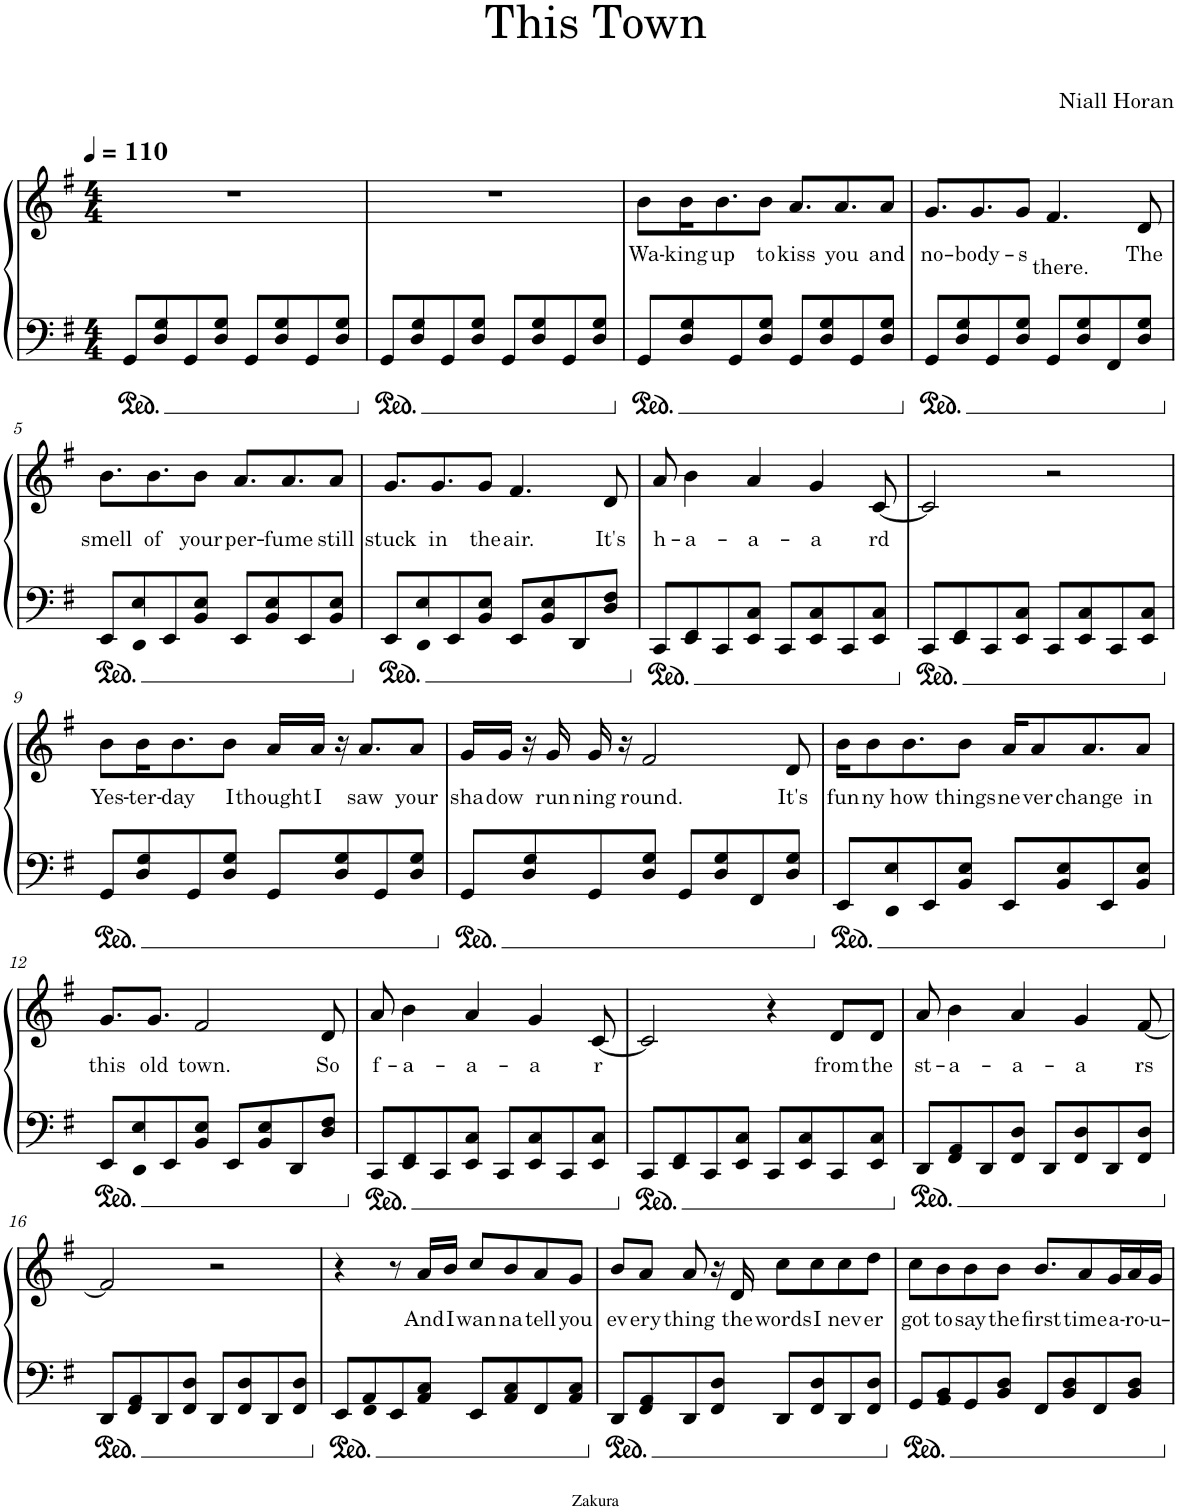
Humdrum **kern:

**kern	**kern	**text
*part1	*part1	*part1
*staff2	*staff1	*staff1
*I"Piano	*	*
*I'Pno.	*	*
*clefF4	*clefG2	*
*k[f#]	*k[f#]	*
*M4/4	*M4/4	*
*MM110	*MM110	*
=1	=1	=1
8GG/L	1r	.
8D/ 8G/	.	.
8GG/	.	.
8D/ 8G/J	.	.
8GG/L	.	.
8D/ 8G/	.	.
8GG/	.	.
8D/ 8G/J	.	.
=2	=2	=2
8GG/L	1r	.
8D/ 8G/	.	.
8GG/	.	.
8D/ 8G/J	.	.
8GG/L	.	.
8D/ 8G/	.	.
8GG/	.	.
8D/ 8G/J	.	.
=3	=3	=3
!	!	!LO:LY:b
8GG/L	8b\L	Wa-
!	!	!LO:LY:b
8D/ 8G/	16b\K	-king
!	!	!LO:LY:b
.	8.b\	up
8GG/	.	.
!	!	!LO:LY:b
8D/ 8G/J	8b\J	to
!	!	!LO:LY:b
8GG/L	8.a/L	kiss
8D/ 8G/	.	.
!	!	!LO:LY:b
.	8.a/	you
8GG/	.	.
!	!	!LO:LY:b
8D/ 8G/J	8a/J	and
=4	=4	=4
!	!	!LO:LY:b
8GG/L	8.g/L	no-
8D/ 8G/	.	.
!	!	!LO:LY:b
.	8.g/	-body-
8GG/	.	.
!	!	!LO:LY:b
8D/ 8G/J	8g/J	-s
!	!	!LO:LY:b
8GG/L	4.f#/	there.
8D/ 8G/	.	.
8FF#/	.	.
!	!	!LO:LY:b
8D/ 8G/J	8d/	The
!!LO:LB:g=z
=5	=5	=5
!	!	!LO:LY:b
8EE/L	8.b\L	smell
8BB/ 8E/	.	.
!	!	!LO:LY:b
.	8.b\	of
8EE/	.	.
!	!	!LO:LY:b
8BB/ 8E/J	8b\J	your
!	!	!LO:LY:b
8EE/L	8.a/L	per-
8BB/ 8E/	.	.
!	!	!LO:LY:b
.	8.a/	-fume
8EE/	.	.
!	!	!LO:LY:b
8BB/ 8E/J	8a/J	still
=6	=6	=6
!	!	!LO:LY:b
8EE/L	8.g/L	stuck
8BB/ 8E/	.	.
!	!	!LO:LY:b
.	8.g/	in
8EE/	.	.
!	!	!LO:LY:b
8BB/ 8E/J	8g/J	the
!	!	!LO:LY:b
8EE/L	4.f#/	air.
8BB/ 8E/	.	.
8DD/	.	.
!	!	!LO:LY:b
8D/ 8F#/J	8d/	It's
=7	=7	=7
!	!	!LO:LY:b
8CC/L	8a/	h-
!	!	!LO:LY:b
8EE/ 8C/	4b\	-a-
8CC/	.	.
!	!	!LO:LY:b
8EE/ 8C/J	4a/	-a-
8CC/L	.	.
!	!	!LO:LY:b
8EE/ 8C/	4g/	-a
8CC/	.	.
!	!	!LO:LY:b
8EE/ 8C/J	[8c/	rd
=8	=8	=8
8CC/L	2c/]	.
8EE/ 8C/	.	.
8CC/	.	.
8EE/ 8C/J	.	.
8CC/L	2r	.
8EE/ 8C/	.	.
8CC/	.	.
8EE/ 8C/J	.	.
!!LO:LB:g=z
=9	=9	=9
!	!	!LO:LY:b
8GG/L	8b\L	Yes-
!	!	!LO:LY:b
8D/ 8G/	16b\K	-ter-
!	!	!LO:LY:b
.	8.b\	-day
8GG/	.	.
!	!	!LO:LY:b
8D/ 8G/J	8b\J	I
!	!	!LO:LY:b
8GG/L	16a/LL	thought
!	!	!LO:LY:b
.	16a/JJ	I
8D/ 8G/	16r	.
!	!	!LO:LY:b
.	8.a/L	saw
8GG/	.	.
!	!	!LO:LY:b
8D/ 8G/J	8a/J	your
=10	=10	=10
!	!	!LO:LY:b
8GG/L	16g/LL	sha
!	!	!LO:LY:b
.	16g/JJ	dow
8D/ 8G/	16r	.
!	!	!LO:LY:b
.	16g/	run
!	!	!LO:LY:b
8GG/	16g/	ning
.	16r	.
!	!	!LO:LY:b
8D/ 8G/J	2f#/	round.
8GG/L	.	.
8D/ 8G/	.	.
8FF#/	.	.
!	!	!LO:LY:b
8D/ 8G/J	8d/	It's
=11	=11	=11
!	!	!LO:LY:b
8EE/L	16b\KL	fun
!	!	!LO:LY:b
.	8b\	ny
8BB/ 8E/	.	.
!	!	!LO:LY:b
.	8.b\	how
8EE/	.	.
!	!	!LO:LY:b
8BB/ 8E/J	8b\J	things
!	!	!LO:LY:b
8EE/L	16a/KL	ne
!	!	!LO:LY:b
.	8a/	ver
8BB/ 8E/	.	.
!	!	!LO:LY:b
.	8.a/	change
8EE/	.	.
!	!	!LO:LY:b
8BB/ 8E/J	8a/J	in
!!LO:LB:g=z
=12	=12	=12
!	!	!LO:LY:b
8EE/L	8.g/L	this
8BB/ 8E/	.	.
!	!	!LO:LY:b
.	8.g/J	old
8EE/	.	.
!	!	!LO:LY:b
8BB/ 8E/J	2f#/	town.
8EE/L	.	.
8BB/ 8E/	.	.
8DD/	.	.
!	!	!LO:LY:b
8D/ 8F#/J	8d/	So
=13	=13	=13
!	!	!LO:LY:b
8CC/L	8a/	f-
!	!	!LO:LY:b
8EE/ 8C/	4b\	-a-
8CC/	.	.
!	!	!LO:LY:b
8EE/ 8C/J	4a/	-a-
8CC/L	.	.
!	!	!LO:LY:b
8EE/ 8C/	4g/	-a
8CC/	.	.
!	!	!LO:LY:b
8EE/ 8C/J	[8c/	r
=14	=14	=14
8CC/L	2c/]	.
8EE/ 8C/	.	.
8CC/	.	.
8EE/ 8C/J	.	.
8CC/L	4r	.
8EE/ 8C/	.	.
!	!	!LO:LY:b
8CC/	8d/L	from
!	!	!LO:LY:b
8EE/ 8C/J	8d/J	the
=15	=15	=15
!	!	!LO:LY:b
8DD/L	8a/	st-
!	!	!LO:LY:b
8FF#/ 8D/	4b\	-a-
8DD/	.	.
!	!	!LO:LY:b
8FF#/ 8D/J	4a/	-a-
8DD/L	.	.
!	!	!LO:LY:b
8FF#/ 8D/	4g/	-a
8DD/	.	.
!	!	!LO:LY:b
8FF#/ 8D/J	[8f#/	rs
!!LO:LB:g=z
=16	=16	=16
8DD/L	2f#/]	.
8FF#/ 8D/	.	.
8DD/	.	.
8FF#/ 8D/J	.	.
8DD/L	2r	.
8FF#/ 8D/	.	.
8DD/	.	.
8FF#/ 8D/J	.	.
=17	=17	=17
8EE/L	4r	.
8AA/ 8C/	.	.
8EE/	8r	.
!	!	!LO:LY:b
8AA/ 8C/J	16a/LL	And
!	!	!LO:LY:b
.	16b/JJ	I
!	!	!LO:LY:b
8EE/L	8cc/L	wan
!	!	!LO:LY:b
8AA/ 8C/	8b/	na
!	!	!LO:LY:b
8FF#/	8a/	tell
!	!	!LO:LY:b
8AA/ 8C/J	8g/J	you
=18	=18	=18
!	!	!LO:LY:b
8DD/L	8b/L	ev
!	!	!LO:LY:b
8FF#/ 8D/	8a/J	ery
!	!	!LO:LY:b
8DD/	8a/	thing
8FF#/ 8D/J	16r	.
!	!	!LO:LY:b
.	16d/	the
!	!	!LO:LY:b
8DD/L	8cc\L	words
!	!	!LO:LY:b
8FF#/ 8D/	8cc\	I
!	!	!LO:LY:b
8DD/	8cc\	nev
!	!	!LO:LY:b
8FF#/ 8D/J	8dd\J	er
=19	=19	=19
!	!	!LO:LY:b
8GG/L	8cc\L	got
!	!	!LO:LY:b
8BB/ 8D/	8b\	to
!	!	!LO:LY:b
8GG/	8b\	say
!	!	!LO:LY:b
8BB/ 8D/J	8b\J	the
!	!	!LO:LY:b
8FF#/L	8.b/L	first
8BB/ 8D/	.	.
!	!	!LO:LY:b
.	8a/	time
8FF#/	.	.
!	!	!LO:LY:b
.	16g/L	a-
!	!	!LO:LY:b
8BB/ 8D/J	16a/	-ro-
!	!	!LO:LY:b
.	16g/JJ	-u-
=	=	=
*-	*-	*-
